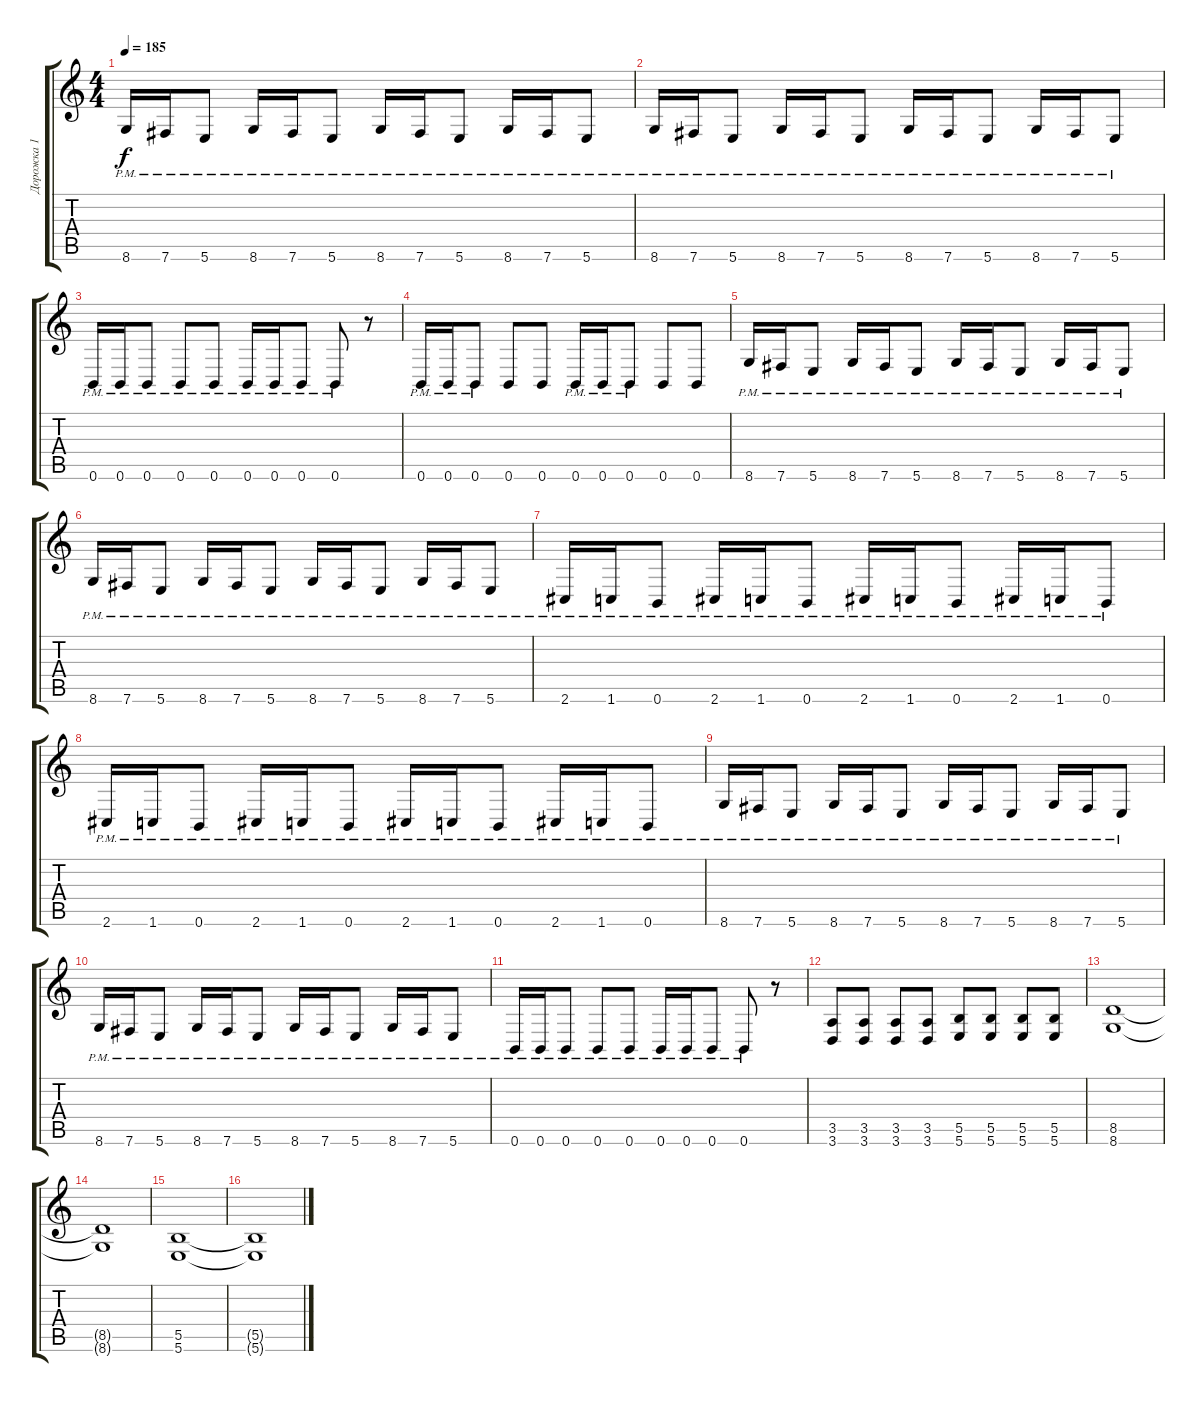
\track ("Дорожка 1" "Дорожка 1") {instrument distortionguitar}
\staff {score tabs}
\tuning (Db4 Ab3 E3 B2 Gb2 B1) {hide}
\ts (4 4)
\tempo 185
\clef g2
\ks c
8.6{pm}.16{dy f} 7.6{pm}.16 5.6{pm}.8 8.6{pm}.16 7.6{pm}.16 5.6{pm}.8 8.6{pm}.16 7.6{pm}.16 5.6{pm}.8 8.6{pm}.16 7.6{pm}.16 5.6{pm}.8 |
8.6{pm}.16 7.6{pm}.16 5.6{pm}.8 8.6{pm}.16 7.6{pm}.16 5.6{pm}.8 8.6{pm}.16 7.6{pm}.16 5.6{pm}.8 8.6{pm}.16 7.6{pm}.16 5.6{pm}.8 |
0.6{pm}.16 0.6{pm}.16 0.6{pm}.8 0.6{pm}.8 0.6{pm}.8 0.6{pm}.16 0.6{pm}.16 0.6{pm}.8 0.6{pm}.8 r.8 |
0.6{pm}.16 0.6{pm}.16 0.6{pm}.8 0.6.8 0.6.8 0.6{pm}.16 0.6{pm}.16 0.6{pm}.8 0.6.8 0.6.8 |
8.6{pm}.16 7.6{pm}.16 5.6{pm}.8 8.6{pm}.16 7.6{pm}.16 5.6{pm}.8 8.6{pm}.16 7.6{pm}.16 5.6{pm}.8 8.6{pm}.16 7.6{pm}.16 5.6{pm}.8 |
8.6{pm}.16 7.6{pm}.16 5.6{pm}.8 8.6{pm}.16 7.6{pm}.16 5.6{pm}.8 8.6{pm}.16 7.6{pm}.16 5.6{pm}.8 8.6{pm}.16 7.6{pm}.16 5.6{pm}.8 |
2.6{pm}.16 1.6{pm}.16 0.6{pm}.8 2.6{pm}.16 1.6{pm}.16 0.6{pm}.8 2.6{pm}.16 1.6{pm}.16 0.6{pm}.8 2.6{pm}.16 1.6{pm}.16 0.6{pm}.8 |
2.6{pm}.16 1.6{pm}.16 0.6{pm}.8 2.6{pm}.16 1.6{pm}.16 0.6{pm}.8 2.6{pm}.16 1.6{pm}.16 0.6{pm}.8 2.6{pm}.16 1.6{pm}.16 0.6{pm}.8 |
8.6{pm}.16 7.6{pm}.16 5.6{pm}.8 8.6{pm}.16 7.6{pm}.16 5.6{pm}.8 8.6{pm}.16 7.6{pm}.16 5.6{pm}.8 8.6{pm}.16 7.6{pm}.16 5.6{pm}.8 |
8.6{pm}.16 7.6{pm}.16 5.6{pm}.8 8.6{pm}.16 7.6{pm}.16 5.6{pm}.8 8.6{pm}.16 7.6{pm}.16 5.6{pm}.8 8.6{pm}.16 7.6{pm}.16 5.6{pm}.8 |
0.6{pm}.16 0.6{pm}.16 0.6{pm}.8 0.6{pm}.8 0.6{pm}.8 0.6{pm}.16 0.6{pm}.16 0.6{pm}.8 0.6{pm}.8 r.8 |
(3.5 3.6).8 (3.5 3.6).8 (3.5 3.6).8 (3.5 3.6).8 (5.5 5.6).8 (5.5 5.6).8 (5.5 5.6).8 (5.5 5.6).8 |
(8.5 8.6).1 |
(8.5{t} 8.6{t}).1 |
(5.5 5.6).1 |
(5.5{t} 5.6{t}).1
